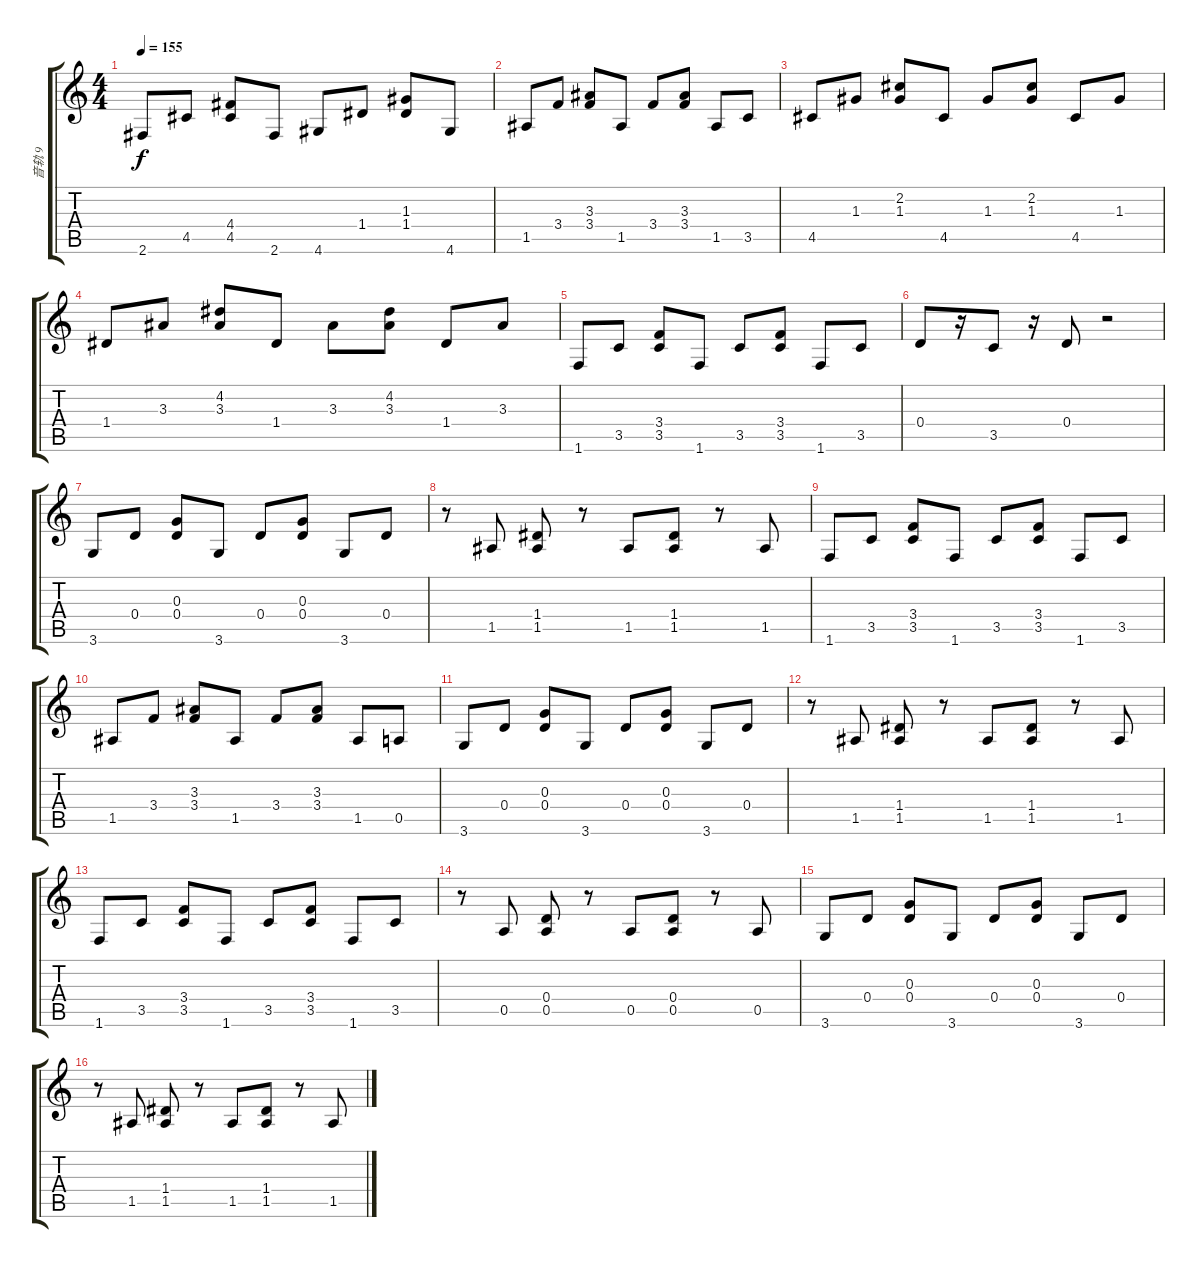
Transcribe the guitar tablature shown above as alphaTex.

\track ("音轨 9" "音轨 9") {instrument distortionguitar}
\staff {score tabs}
\tuning (E4 B3 G3 D3 A2 E2) {hide}
\ts (4 4)
\tempo 155
\clef g2
\ks c
2.6.8{dy f} 4.5.8 (4.4 4.5).8 2.6.8 4.6.8 1.4.8 (1.3 1.4).8 4.6.8 |
1.5.8 3.4.8 (3.3 3.4).8 1.5.8 3.4.8 (3.3 3.4).8 1.5.8 3.5.8 |
4.5.8 1.3.8 (2.2 1.3).8 4.5.8 1.3.8 (2.2 1.3).8 4.5.8 1.3.8 |
1.4.8 3.3.8 (4.2 3.3).8 1.4.8 3.3.8 (4.2 3.3).8 1.4.8 3.3.8 |
1.6.8 3.5.8 (3.4 3.5).8 1.6.8 3.5.8 (3.4 3.5).8 1.6.8 3.5.8 |
0.4.8 r.16 3.5.8 r.16 0.4.8 r.2 |
3.6.8 0.4.8 (0.3 0.4).8 3.6.8 0.4.8 (0.3 0.4).8 3.6.8 0.4.8 |
r.8 1.5.8 (1.4 1.5).8 r.8 1.5.8 (1.4 1.5).8 r.8 1.5.8 |
1.6.8 3.5.8 (3.4 3.5).8 1.6.8 3.5.8 (3.4 3.5).8 1.6.8 3.5.8 |
1.5.8 3.4.8 (3.3 3.4).8 1.5.8 3.4.8 (3.3 3.4).8 1.5.8 0.5.8 |
3.6.8 0.4.8 (0.3 0.4).8 3.6.8 0.4.8 (0.3 0.4).8 3.6.8 0.4.8 |
r.8 1.5.8 (1.4 1.5).8 r.8 1.5.8 (1.4 1.5).8 r.8 1.5.8 |
1.6.8 3.5.8 (3.4 3.5).8 1.6.8 3.5.8 (3.4 3.5).8 1.6.8 3.5.8 |
r.8 0.5.8 (0.4 0.5).8 r.8 0.5.8 (0.4 0.5).8 r.8 0.5.8 |
3.6.8 0.4.8 (0.3 0.4).8 3.6.8 0.4.8 (0.3 0.4).8 3.6.8 0.4.8 |
r.8 1.5.8 (1.4 1.5).8 r.8 1.5.8 (1.4 1.5).8 r.8 1.5.8
